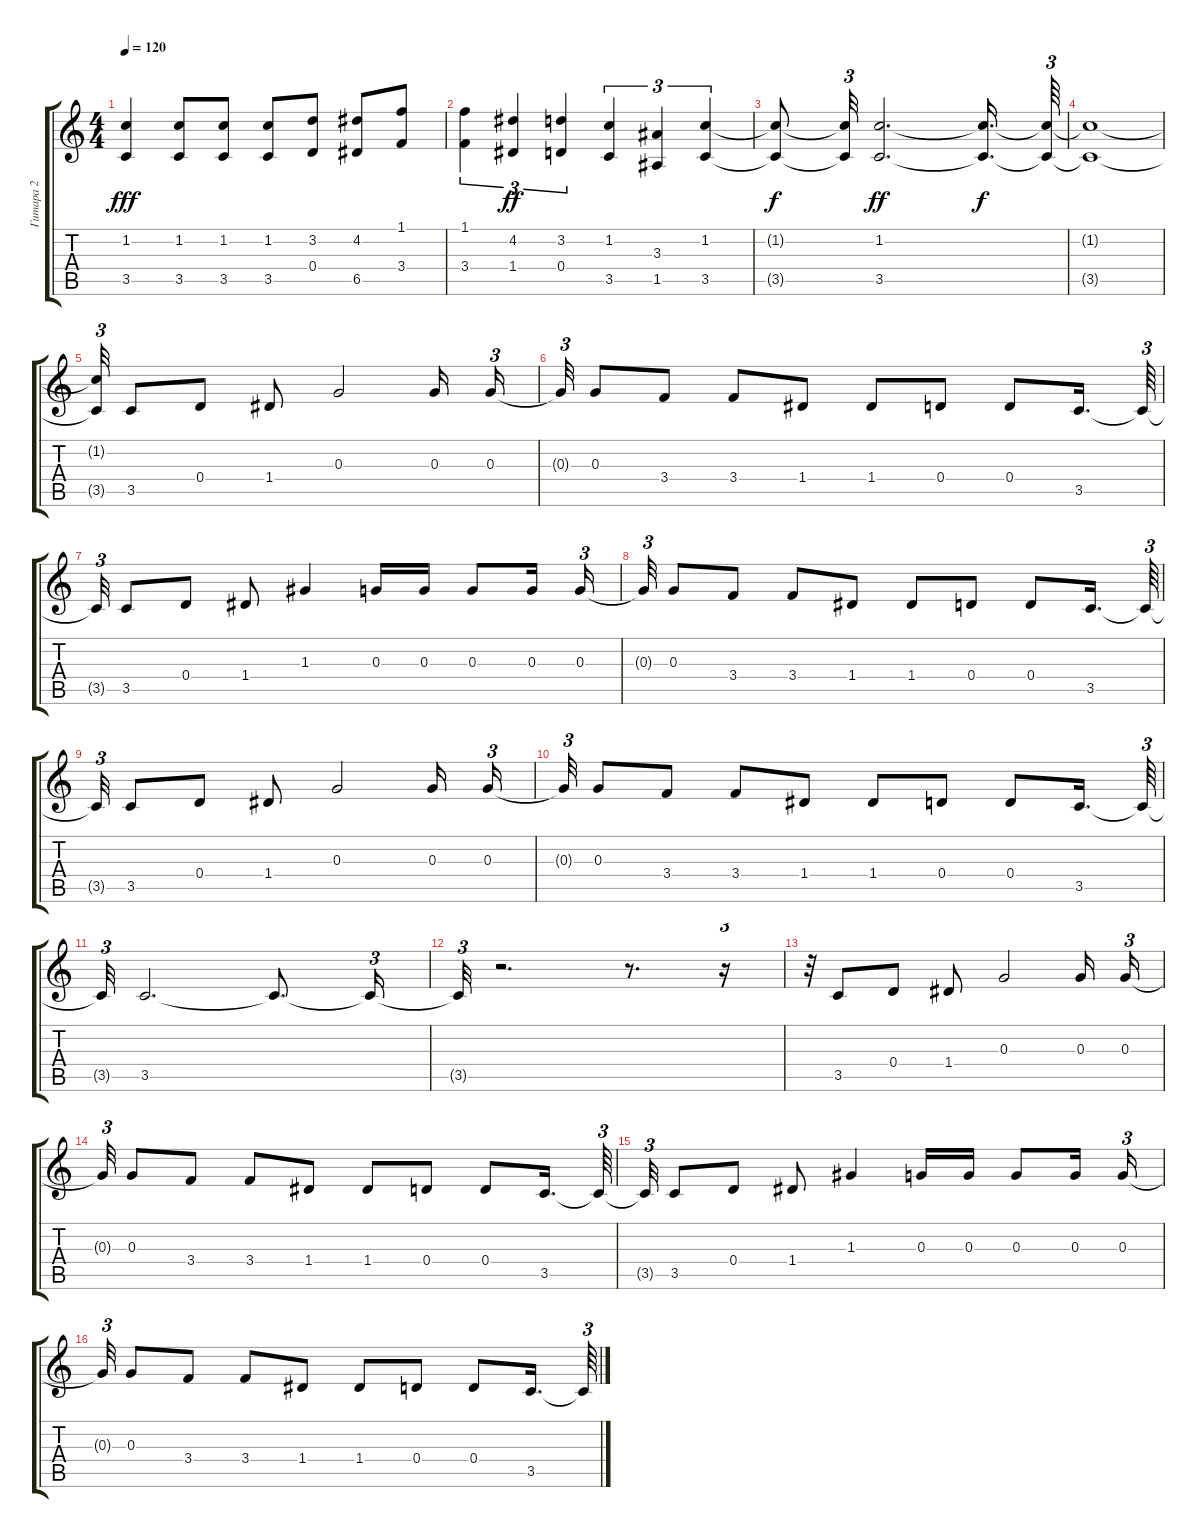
\track ("Гитара 2" "Гитара 2") {instrument electricguitarjazz}
\staff {score tabs}
\tuning (E4 B3 G3 D3 A2 E2) {hide}
\ts (4 4)
\tempo 120
\clef g2
\ks c
(1.2 3.5).4{dy fff} (1.2 3.5).8 (1.2 3.5).8 (1.2 3.5).8 (3.2 0.4).8 (4.2 6.5).8 (1.1 3.4).8 |
(1.1 3.4).4{tu (3 2)} (4.2 1.4).4{tu (3 2) dy ff} (3.2 0.4).4{tu (3 2)} (1.2 3.5).4{tu (3 2)} (3.3 1.5).4{tu (3 2)} (1.2 3.5).4{tu (3 2)} |
(1.2{t} 3.5{t}).8{dy f} (1.2{t} 3.5{t}).32{tu (3 2)} (1.2 3.5).2{d dy ff} (1.2{t} 3.5{t}).16{d dy f} (1.2{t} 3.5{t}).64{tu (3 2)} |
(1.2{t} 3.5{t}).1 |
(1.2{t} 3.5{t}).32{tu (3 2)} 3.5.8 0.4.8 1.4.8 0.3.2 0.3.16 0.3.16{tu (3 2)} |
0.3{t}.32{tu (3 2)} 0.3.8 3.4.8 3.4.8 1.4.8 1.4.8 0.4.8 0.4.8 3.5.16{d} 3.5{t}.64{tu (3 2)} |
3.5{t}.32{tu (3 2)} 3.5.8 0.4.8 1.4.8 1.3.4 0.3.16 0.3.16 0.3.8 0.3.16 0.3.16{tu (3 2)} |
0.3{t}.32{tu (3 2)} 0.3.8 3.4.8 3.4.8 1.4.8 1.4.8 0.4.8 0.4.8 3.5.16{d} 3.5{t}.64{tu (3 2)} |
3.5{t}.32{tu (3 2)} 3.5.8 0.4.8 1.4.8 0.3.2 0.3.16 0.3.16{tu (3 2)} |
0.3{t}.32{tu (3 2)} 0.3.8 3.4.8 3.4.8 1.4.8 1.4.8 0.4.8 0.4.8 3.5.16{d} 3.5{t}.64{tu (3 2)} |
3.5{t}.32{tu (3 2)} 3.5.2{d} 3.5{t}.8{d} 3.5{t}.16{tu (3 2)} |
3.5{t}.32{tu (3 2)} r.2{d} r.8{d} r.16{tu (3 2)} |
r.32{tu (3 2)} 3.5.8 0.4.8 1.4.8 0.3.2 0.3.16 0.3.16{tu (3 2)} |
0.3{t}.32{tu (3 2)} 0.3.8 3.4.8 3.4.8 1.4.8 1.4.8 0.4.8 0.4.8 3.5.16{d} 3.5{t}.64{tu (3 2)} |
3.5{t}.32{tu (3 2)} 3.5.8 0.4.8 1.4.8 1.3.4 0.3.16 0.3.16 0.3.8 0.3.16 0.3.16{tu (3 2)} |
0.3{t}.32{tu (3 2)} 0.3.8 3.4.8 3.4.8 1.4.8 1.4.8 0.4.8 0.4.8 3.5.16{d} 3.5{t}.64{tu (3 2)}
